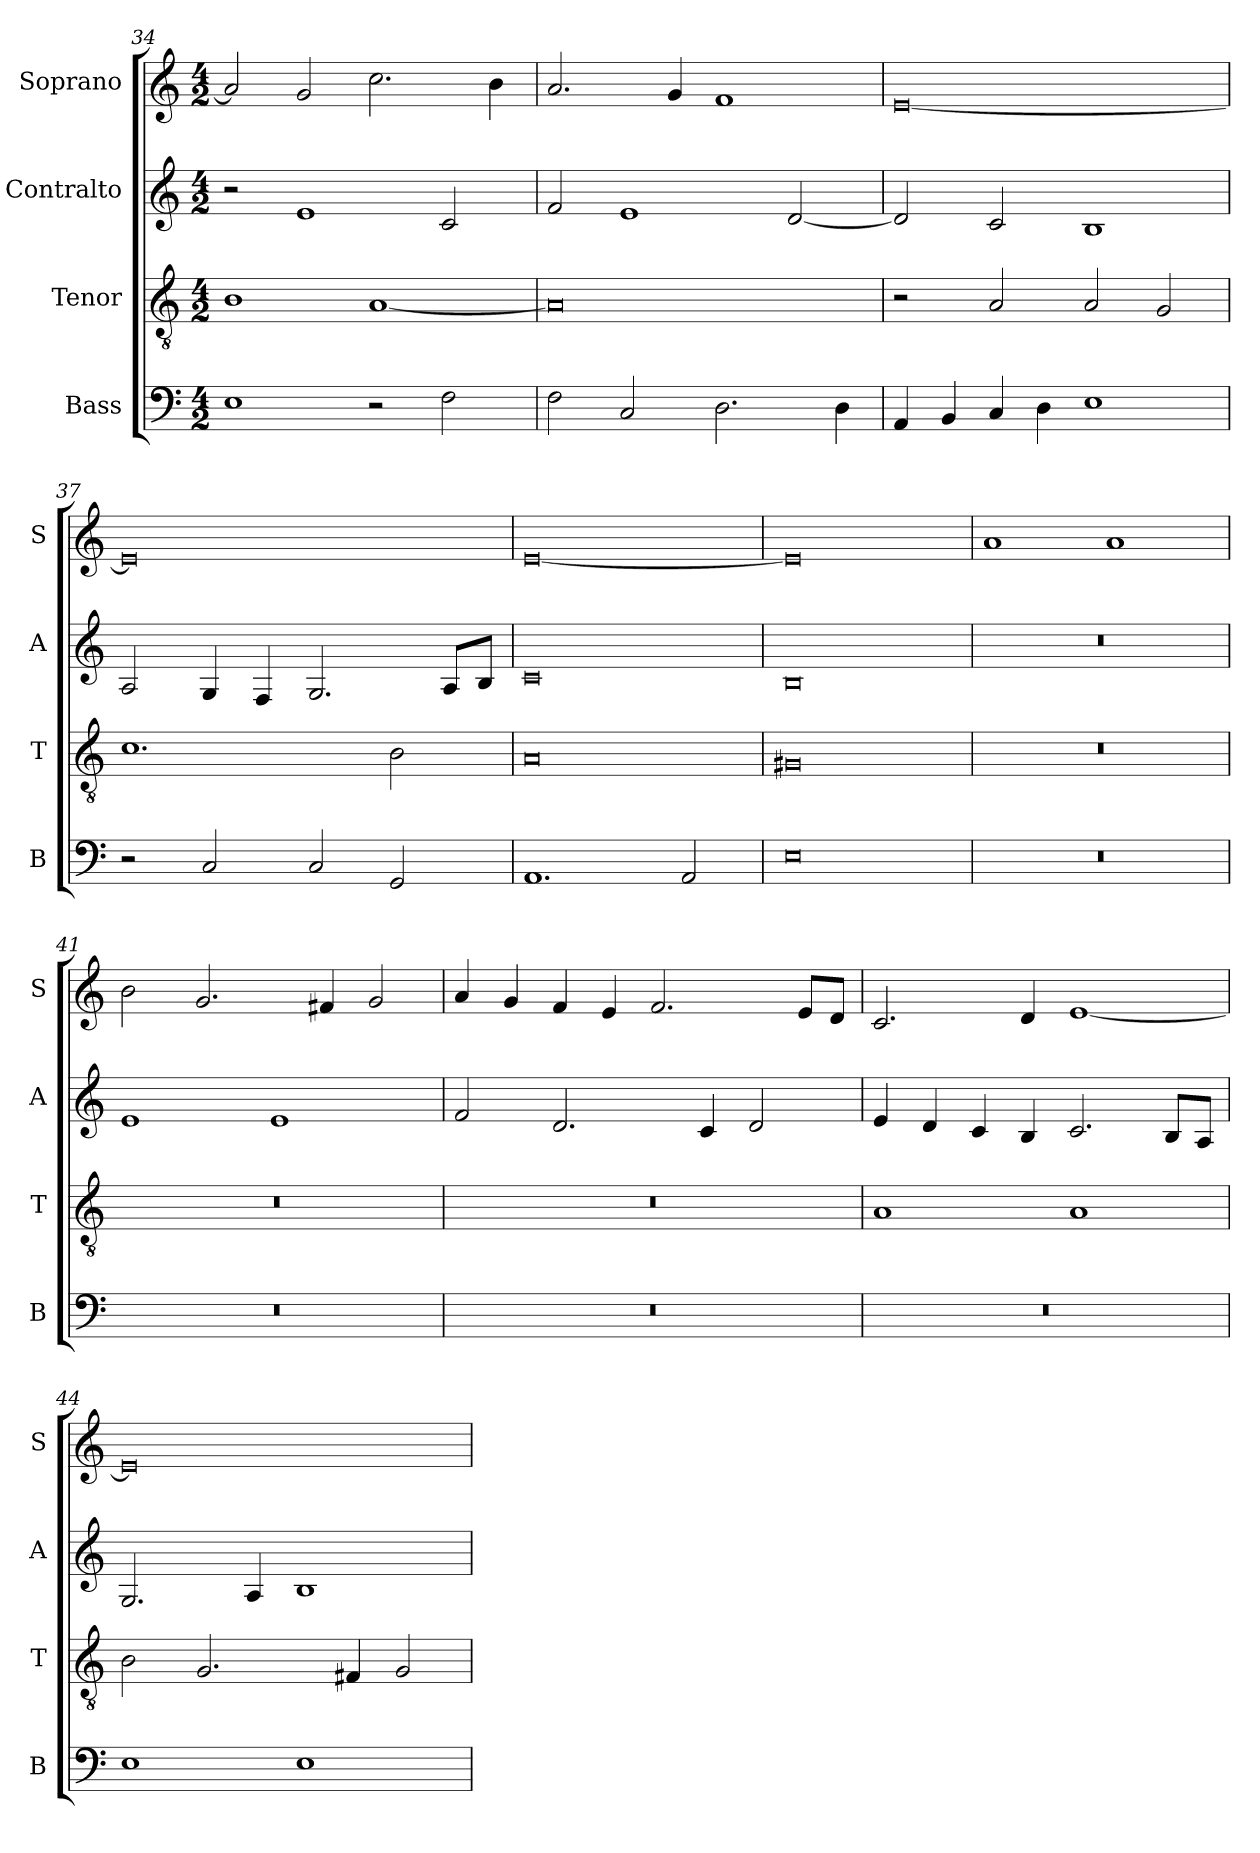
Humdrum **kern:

**kern	**kern	**kern	**kern
*part4	*part3	*part2	*part1
*staff4	*staff3	*staff2	*staff1
*I"Bass	*I"Tenor	*I"Contralto	*I"Soprano
*I'B	*I'T	*I'A	*I'S
*clefF4	*clefGv2	*clefG2	*clefG2
*k[]	*k[]	*k[]	*k[]
*E:phr	*E:phr	*E:phr	*E:phr
*M4/2	*M4/2	*M4/2	*M4/2
=34	=34	=34	=34
1E	1B	2r	2a]
.	.	1e	2g
2r	[1A	.	2.cc
2F	.	2c	.
.	.	.	4b
=35	=35	=35	=35
2F	0A]	2f	2.a
2C	.	1e	.
.	.	.	4g
2.D	.	.	1f
.	.	[2d	.
4D	.	.	.
=36	=36	=36	=36
4AA	2r	2d]	[0e
4BB	.	.	.
4C	2A	2c	.
4D	.	.	.
1E	2A	1B	.
.	2G	.	.
=37	=37	=37	=37
2r	1.c	2A	0e]
2C	.	4G	.
.	.	4F	.
2C	.	2.G	.
2GG	2B	.	.
.	.	8A/L	.
.	.	8B/J	.
=38	=38	=38	=38
1.AA	0A	0c	[0e
2AA	.	.	.
=39	=39	=39	=39
0E	0G#X	0B	0e]
=40	=40	=40	=40
0r	0r	0r	1a
.	.	.	1a
=41	=41	=41	=41
0r	0r	1e	2b
.	.	.	2.g
.	.	1e	.
.	.	.	4f#X
.	.	.	2g
=42	=42	=42	=42
0r	0r	2f	4a
.	.	.	4g
.	.	2.d	4f
.	.	.	4e
.	.	.	2.f
.	.	4c	.
.	.	2d	.
.	.	.	8e/L
.	.	.	8d/J
=43	=43	=43	=43
0r	1A	4e	2.c
.	.	4d	.
.	.	4c	.
.	.	4B	4d
.	1A	2.c	[1e
.	.	8B/L	.
.	.	8A/J	.
=44	=44	=44	=44
1E	2B	2.G	0e]
.	2.G	.	.
.	.	4A	.
1E	.	1B	.
.	4F#X	.	.
.	2G	.	.
=	=	=	=
*-	*-	*-	*-
